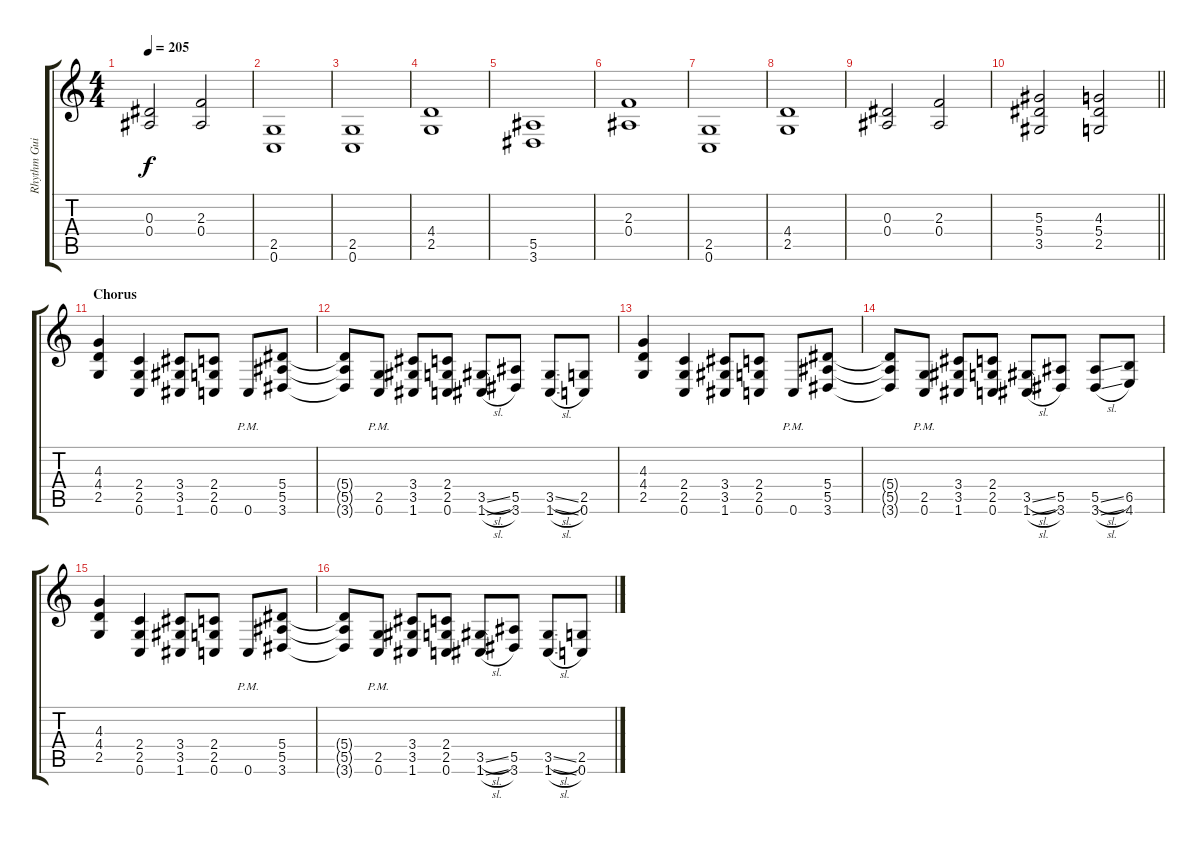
\track ("Rhythm Guitar" "Rhythm Gui") {instrument distortionguitar}
\staff {score tabs}
\tuning (C4 G3 Eb3 Bb2 F2 C2) {hide}
\ts (4 4)
\tempo 205
\clef g2
\ks c
(0.3 0.4).2{dy f} (2.3 0.4).2 |
(2.5 0.6).1 |
(2.5 0.6).1 |
(4.4 2.5).1 |
(5.5 3.6).1 |
(2.3 0.4).1 |
(2.5 0.6).1 |
(4.4 2.5).1 |
(0.3 0.4).2 (2.3 0.4).2 |
\barLineRight lightlight
(5.3 5.4 3.5).2 (4.3 5.4 2.5).2 |
\section ("" "Chorus")
(4.3 4.4 2.5).4 (2.4 2.5 0.6).4 (3.4 3.5 1.6).8 (2.4 2.5 0.6).8 0.6{pm}.8 (5.4 5.5 3.6).8 |
(5.4{t} 5.5{t} 3.6{t}).8 (2.5 0.6{pm}).8 (3.4 3.5 1.6).8 (2.4 2.5 0.6).8 (3.5{sl} 1.6{sl}).8 (5.5 3.6).8 (3.5{sl} 1.6{sl}).8 (2.5 0.6).8 |
(4.3 4.4 2.5).4 (2.4 2.5 0.6).4 (3.4 3.5 1.6).8 (2.4 2.5 0.6).8 0.6{pm}.8 (5.4 5.5 3.6).8 |
(5.4{t} 5.5{t} 3.6{t}).8 (2.5 0.6{pm}).8 (3.4 3.5 1.6).8 (2.4 2.5 0.6).8 (3.5{sl} 1.6{sl}).8 (5.5 3.6).8 (5.5{sl} 3.6{sl}).8 (6.5 4.6).8 |
(4.3 4.4 2.5).4 (2.4 2.5 0.6).4 (3.4 3.5 1.6).8 (2.4 2.5 0.6).8 0.6{pm}.8 (5.4 5.5 3.6).8 |
(5.4{t} 5.5{t} 3.6{t}).8 (2.5 0.6{pm}).8 (3.4 3.5 1.6).8 (2.4 2.5 0.6).8 (3.5{sl} 1.6{sl}).8 (5.5 3.6).8 (3.5{sl} 1.6{sl}).8 (2.5 0.6).8
